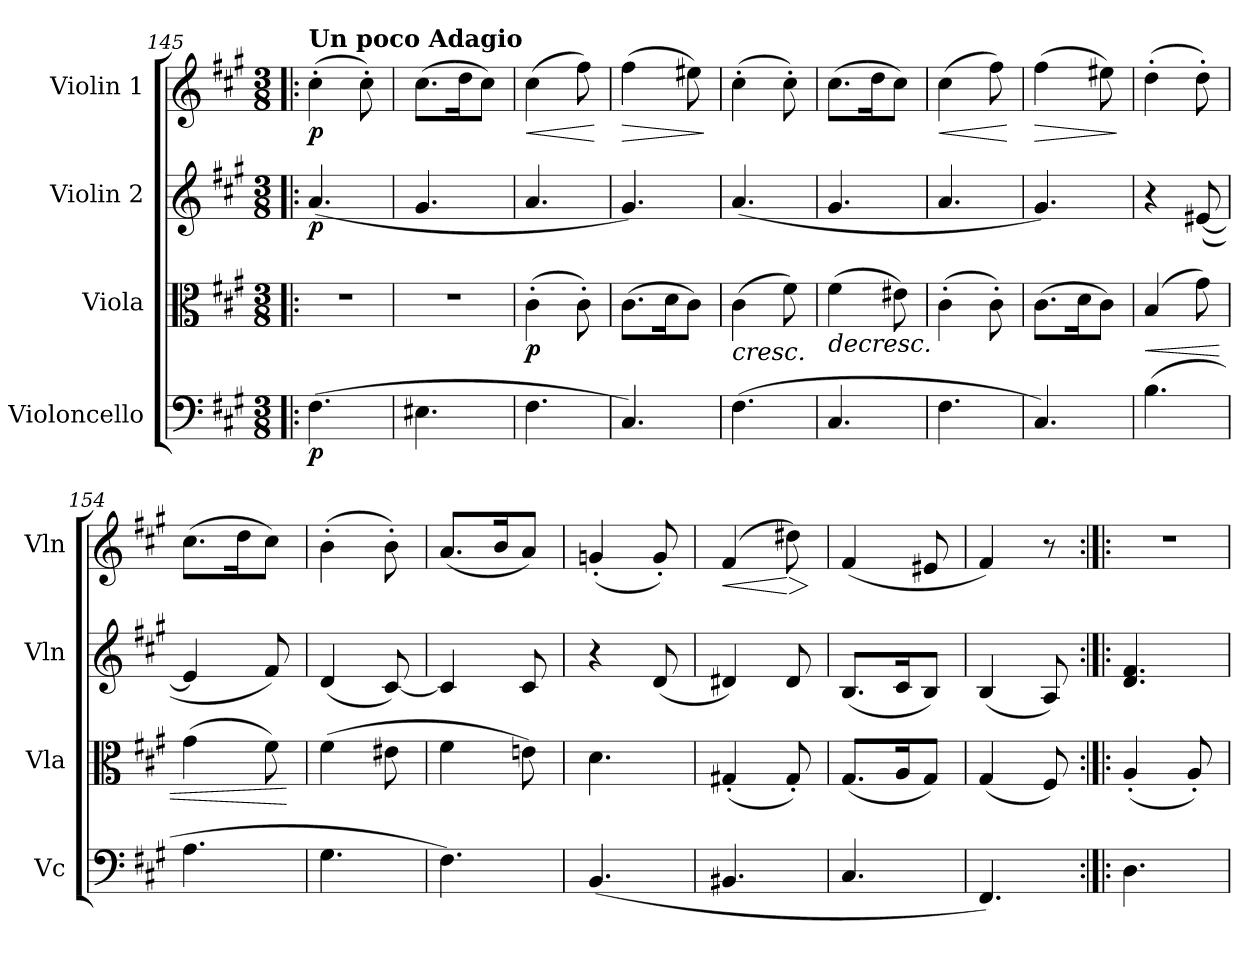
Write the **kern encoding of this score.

**kern	**dynam	**kern	**dynam	**kern	**dynam	**kern	**dynam
*part4	*part4	*part3	*part3	*part2	*part2	*part1	*part1
*staff4	*staff4	*staff3	*staff3	*staff2	*staff2	*staff1	*staff1
*I"Violoncello	*	*I"Viola	*	*I"Violin 2	*	*I"Violin 1	*
*I'Vc	*	*I'Vla	*	*I'Vln	*	*I'Vln	*
!!LO:PB:g=z
*clefF4	*	*clefC3	*	*clefG2	*	*clefG2	*
*k[f#c#g#]	*	*k[f#c#g#]	*	*k[f#c#g#]	*	*k[f#c#g#]	*
*M3/8	*	*M3/8	*	*M3/8	*	*M3/8	*
*MM114	*	*MM114	*	*MM114	*	*MM114	*
=145!|:	=145!|:	=145!|:	=145!|:	=145!|:	=145!|:	=145!|:	=145!|:
!	!	!	!	!	!	!LO:TX:a:B:t=Un poco Adagio	!
!	!LO:DY:b	!	!	!	!LO:DY:b	!	!LO:DY:b
(4.F#\	p	4.r	.	(4.a/	p	(4cc#'\	p
.	.	.	.	.	.	8cc#'\)	.
=146	=146	=146	=146	=146	=146	=146	=146
4.E#X\	.	4.r	.	4.g#/	.	(8.cc#\L	.
.	.	.	.	.	.	16dd\K	.
.	.	.	.	.	.	8cc#\J)	.
=147	=147	=147	=147	=147	=147	=147	=147
!	!	!	!LO:DY:b	!	!	!	!LO:HP:b
4.F#\	.	(4c#'\	p	4.a/	.	(4cc#\	<
.	.	8c#'\)	.	.	.	8ff#\)	.
.	.	.	.	.	.	.	[
=148	=148	=148	=148	=148	=148	=148	=148
!	!	!	!	!	!	!	!LO:HP:b
4.C#/)	.	(8.c#\L	.	4.g#/)	.	(4ff#\	>
.	.	16d\K	.	.	.	.	.
.	.	8c#\J)	.	.	.	8ee#X\)	.
.	.	.	.	.	.	.	]
=149	=149	=149	=149	=149	=149	=149	=149
!	!	!	!LO:HP:b	!	!	!	!
(4.F#\	.	(4c#\	<	(4.a/	.	(4cc#'\	.
.	.	8f#\)	.	.	.	8cc#'\)	.
=150	=150	=150	=150	=150	=150	=150	=150
!	!	!	!LO:HP:b	!	!	!	!
4.C#/	.	(4f#\	>	4.g#/	.	(8.cc#\L	.
.	.	.	.	.	.	16dd\K	.
.	.	8e#X\)	.	.	.	8cc#\J)	.
.	.	.	[	.	.	.	.
=151	=151	=151	=151	=151	=151	=151	=151
!	!	!	!	!	!	!	!LO:HP:b
4.F#\	.	(4c#'\	.	4.a/	.	(4cc#\	<
.	.	8c#'\)	.	.	.	8ff#\)	.
.	.	.	.	.	.	.	[
=152	=152	=152	=152	=152	=152	=152	=152
!	!	!	!	!	!	!	!LO:HP:b
4.C#/)	.	(8.c#\L	.	4.g#/)	.	(4ff#\	>
.	.	16d\K	.	.	.	.	.
.	.	8c#\J)	.	.	.	8ee#X\)	.
.	.	.	.	.	.	.	]
=153	=153	=153	=153	=153	=153	=153	=153
!	!	!	!LO:HP:b	!	!	!	!
(4.B\	.	(4B/	<	4r	.	(4dd'\	.
.	.	8g#\)	.	([8e#X/	.	8dd'\)	.
.	.	.	]	.	.	.	.
=154	=154	=154	=154	=154	=154	=154	=154
4.A\	.	(4g#\	.	4e#/]	.	(8.cc#\L	.
.	.	.	.	.	.	16dd\K	.
.	.	8f#\)	.	8f#/)	.	8cc#\J)	.
.	.	.	[	.	.	.	.
=155	=155	=155	=155	=155	=155	=155	=155
4.G#\	.	(4f#\	.	(4d/	.	(4b'\	.
.	.	8e#X\	.	[8c#/)	.	8b'\)	.
!!LO:LB:g=z
=156	=156	=156	=156	=156	=156	=156	=156
4.F#\)	.	4f#\	.	4c#/]	.	(8.a/L	.
.	.	.	.	.	.	16b/K	.
.	.	8en\)	.	8c#/	.	8a/J)	.
=157	=157	=157	=157	=157	=157	=157	=157
(4.BB/	.	4.d\	.	4r	.	(4gn'/	.
.	.	.	.	(8d/	.	8g'/)	.
=158	=158	=158	=158	=158	=158	=158	=158
!	!	!	!	!	!	!	!LO:HP:b
4.BB#X/	.	(4G#X'/	.	4d#X/)	.	(4f#/	<
!	!	!	!	!	!	!	!LO:HP:n=1:b
.	.	8G#'/)	.	8d#/	.	8dd#X\)	[ >
.	.	.	.	.	.	.	]
=159	=159	=159	=159	=159	=159	=159	=159
4.C#/	.	(8.G#/L	.	(8.B/L	.	(4f#/	.
.	.	16A/K	.	16c#/K	.	.	.
.	.	8G#/J)	.	8B/J)	.	8e#X/	.
=160	=160	=160	=160	=160	=160	=160	=160
4.FF#/)	.	(4G#/	.	(4B/	.	4f#/)	.
.	.	8F#/)	.	8A/)	.	8r	.
=161:|!|:	=161:|!|:	=161:|!|:	=161:|!|:	=161:|!|:	=161:|!|:	=161:|!|:	=161:|!|:
4.D\	.	(4A'/	.	4.d/ 4.f#/	.	4.r	.
.	.	8A'/)	.	.	.	.	.
=	=	=	=	=	=	=	=
*-	*-	*-	*-	*-	*-	*-	*-
